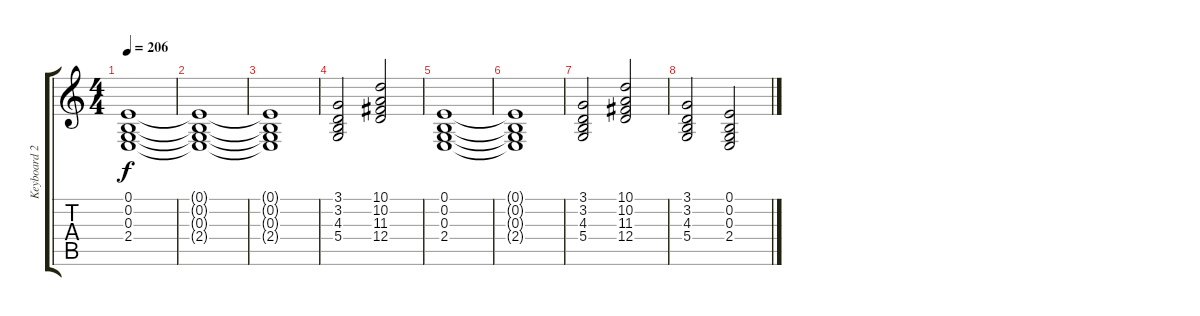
\track ("Keyboard 2" "Keyboard 2") {instrument choiraahs}
\staff {score tabs}
\tuning (E4 B3 G3 D3 A2 E2) {hide}
\ts (4 4)
\tempo 206
\clef g2
\ks c
(0.1 0.2 0.3 2.4).1{dy f} |
(0.1{t} 0.2{t} 0.3{t} 2.4{t}).1 |
(0.1{t} 0.2{t} 0.3{t} 2.4{t}).1 |
(3.1 3.2 4.3 5.4).2 (10.1 10.2 11.3 12.4).2 |
(0.1 0.2 0.3 2.4).1 |
(0.1{t} 0.2{t} 0.3{t} 2.4{t}).1 |
(3.1 3.2 4.3 5.4).2 (10.1 10.2 11.3 12.4).2 |
(3.1 3.2 4.3 5.4).2 (0.1 0.2 0.3 2.4).2
